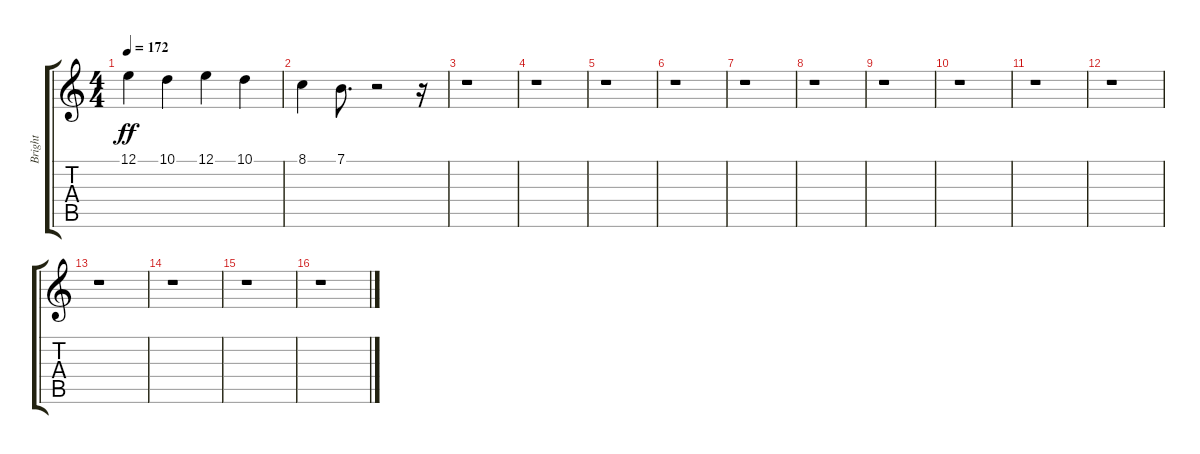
\track ("Bright" "Bright") {instrument fx5brightness}
\staff {score tabs}
\tuning (E4 B3 G3 D3 A2 E2) {hide}
\ts (4 4)
\tempo 172
\clef g2
\ks c
12.1.4{dy ff} 10.1.4 12.1.4 10.1.4 |
8.1.4 7.1.8{d} r.2 r.16 |
r.1 |
r.1 |
r.1 |
r.1 |
r.1 |
r.1 |
r.1 |
r.1 |
r.1 |
r.1 |
r.1 |
r.1 |
r.1 |
r.1
